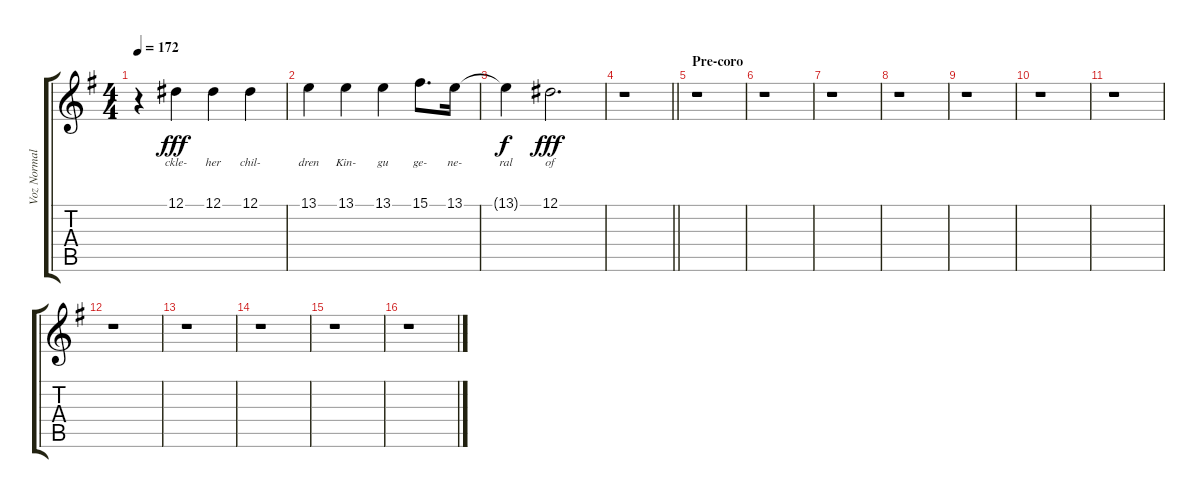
\track ("Voz Normal" "Voz Normal") {instrument cello}
\staff {score tabs}
\tuning (Eb4 Bb3 Gb3 Db3 Ab2 Eb2) {hide}
\ts (4 4)
\tempo 172
\clef g2
\ks eminor
r.4{dy fff} 12.1.4{lyrics (0 "ckle-") lyrics (1 "") lyrics (2 "") lyrics (3 "") lyrics (4 "")} 12.1.4{lyrics (0 "her") lyrics (1 "") lyrics (2 "") lyrics (3 "") lyrics (4 "")} 12.1.4{lyrics (0 "chil-") lyrics (1 "") lyrics (2 "") lyrics (3 "") lyrics (4 "")} |
13.1.4{lyrics (0 "dren") lyrics (1 "") lyrics (2 "") lyrics (3 "") lyrics (4 "")} 13.1.4{lyrics (0 "Kin-") lyrics (1 "") lyrics (2 "") lyrics (3 "") lyrics (4 "")} 13.1.4{lyrics (0 "gu") lyrics (1 "") lyrics (2 "") lyrics (3 "") lyrics (4 "")} 15.1.8{d lyrics (0 "ge-") lyrics (1 "") lyrics (2 "") lyrics (3 "") lyrics (4 "")} 13.1.16{lyrics (0 "ne-") lyrics (1 "") lyrics (2 "") lyrics (3 "") lyrics (4 "")} |
13.1{t}.4{lyrics (0 "ral") lyrics (1 "") lyrics (2 "") lyrics (3 "") lyrics (4 "") dy f} 12.1.2{d lyrics (0 "of") lyrics (1 "") lyrics (2 "") lyrics (3 "") lyrics (4 "") dy fff} |
\barLineRight lightlight
r.1 |
\section ("" "Pre-coro")
r.1 |
r.1 |
r.1 |
r.1 |
r.1 |
r.1 |
r.1 |
r.1 |
r.1 |
r.1 |
r.1 |
r.1
